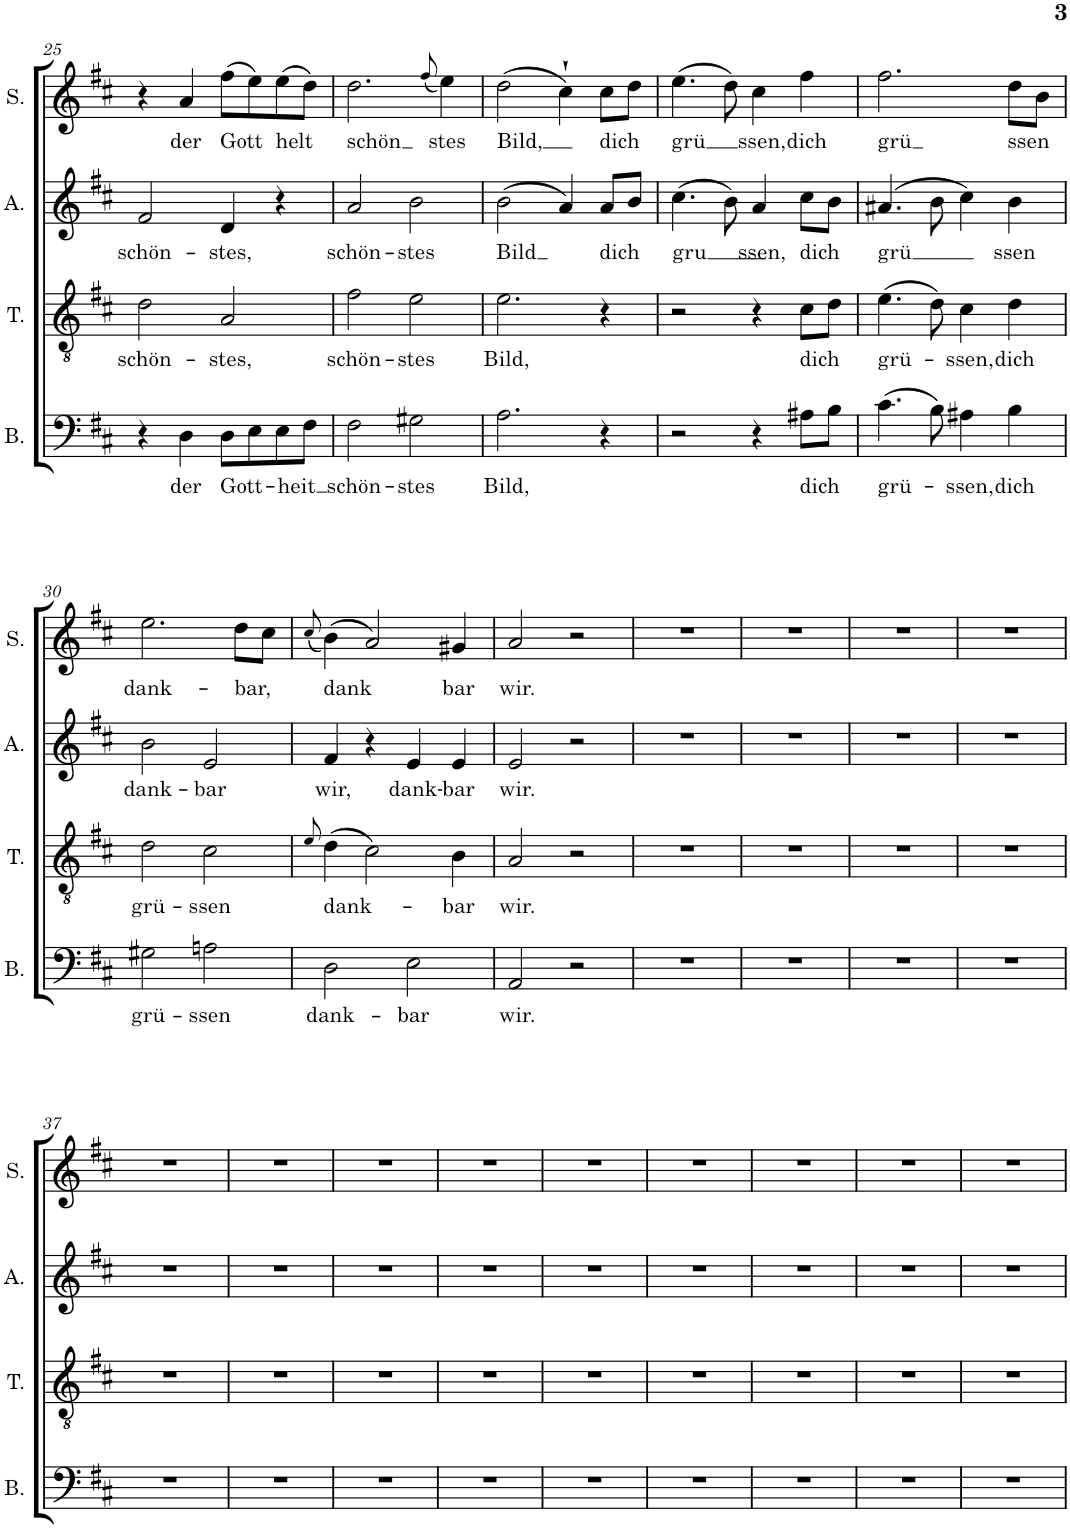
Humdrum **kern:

**kern	**text	**kern	**text	**kern	**text	**kern	**text
*part4	*part4	*part3	*part3	*part2	*part2	*part1	*part1
*staff4	*staff4	*staff3	*staff3	*staff2	*staff2	*staff1	*staff1
*I"Bass	*	*I"Tenor	*	*I"Alto	*	*I"Soprano	*
*I'B.	*	*I'T.	*	*I'A.	*	*I'S.	*
!!LO:PB:g=z
*clefF4	*	*clefGv2	*	*clefG2	*	*clefG2	*
*k[f#c#]	*	*k[f#c#]	*	*k[f#c#]	*	*k[f#c#]	*
*M4/4	*	*M4/4	*	*M4/4	*	*M4/4	*
*met(c)	*	*met(c)	*	*met(c)	*	*met(c)	*
=25	=25	=25	=25	=25	=25	=25	=25
!	!	!	!LO:LY:b	!	!LO:LY:b	!	!
4r	.	2d\	schön-	2f#/	schön-	4r	.
!	!LO:LY:b	!	!	!	!	!	!LO:LY:b
4D\	der	.	.	.	.	4a/	der
!	!LO:LY:b	!	!LO:LY:b	!	!LO:LY:b	!	!LO:LY:b
8D\L	Gott-	2A/	-stes,	4d/	-stes,	(8ff#\L	Gott
8E\	.	.	.	.	.	8ee\)	.
!	!LO:LY:b	!	!	!	!	!	!LO:LY:b
8E\	-heit	.	.	4r	.	(8ee\	helt
8F#\J	.	.	.	.	.	8dd\J)	.
=26	=26	=26	=26	=26	=26	=26	=26
!	!LO:LY:b	!	!LO:LY:b	!	!LO:LY:b	!	!LO:LY:b
2F#\	schön-	2f#\	schön-	2a/	schön-	2.dd\	schön
!	!LO:LY:b	!	!LO:LY:b	!	!LO:LY:b	!	!
2G#X\	-stes	2e\	-stes	2b\	-stes	.	.
.	.	.	.	.	.	(8qff#/	.
!	!	!	!	!	!	!	!LO:LY:b
.	.	.	.	.	.	4ee\)	stes
=27	=27	=27	=27	=27	=27	=27	=27
!	!LO:LY:b	!	!LO:LY:b	!	!LO:LY:b	!	!LO:LY:b
2.A\	Bild,	2.e\	Bild,	(2b\	Bild	(2dd\	Bild,
.	.	.	.	4a/)	.	4cc#`\)	.
!	!	!	!	!	!LO:LY:b	!	!LO:LY:b
4r	.	4r	.	8a/L	dich	8cc#\L	dich
.	.	.	.	8b/J	.	8dd\J	.
=28	=28	=28	=28	=28	=28	=28	=28
!	!	!	!	!	!LO:LY:b	!	!LO:LY:b
2r	.	2r	.	(4.cc#\	gru	(4.ee\	grü
.	.	.	.	8b\)	.	8dd\)	.
!	!	!	!	!	!LO:LY:b	!	!LO:LY:b
4r	.	4r	.	4a/	ssen,	4cc#\	ssen,
!	!LO:LY:b	!	!LO:LY:b	!	!LO:LY:b	!	!LO:LY:b
8A#X\L	dich	8c#\L	dich	8cc#\L	dich	4ff#\	dich
8B\J	.	8d\J	.	8b\J	.	.	.
=29	=29	=29	=29	=29	=29	=29	=29
!	!LO:LY:b	!	!LO:LY:b	!	!LO:LY:b	!	!LO:LY:b
(4.c#\	grü-	(4.e\	grü-	(4.a#X/	grü	2.ff#\	grü
8B\)	.	8d\)	.	8b\	.	.	.
!	!LO:LY:b	!	!LO:LY:b	!	!	!	!
4A#X\	-ssen,	4c#\	-ssen,	4cc#\)	.	.	.
!	!LO:LY:b	!	!LO:LY:b	!	!LO:LY:b	!	!LO:LY:b
4B\	dich	4d\	dich	4b\	ssen	8dd\L	ssen
.	.	.	.	.	.	8b\J	.
!!LO:LB:g=z
=30	=30	=30	=30	=30	=30	=30	=30
!	!LO:LY:b	!	!LO:LY:b	!	!LO:LY:b	!	!LO:LY:b
2G#X\	grü-	2d\	grü-	2b\	dank-	2.ee\	dank-
!	!LO:LY:b	!	!LO:LY:b	!	!LO:LY:b	!	!
2An\	-ssen	2c#\	-ssen	2e/	-bar	.	.
!	!	!	!	!	!	!	!LO:LY:b
.	.	.	.	.	.	8dd\L	-bar,
.	.	.	.	.	.	8cc#\J	.
=31	=31	=31	=31	=31	=31	=31	=31
.	.	8qe/	.	.	.	(8qcc#/	.
!	!LO:LY:b	!	!LO:LY:b	!	!LO:LY:b	!	!LO:LY:b
2D\	dank-	(4d\	dank-	4f#/	wir,	(4b\)	dank
.	.	2c#\)	.	4r	.	2a/)	.
!	!LO:LY:b	!	!	!	!LO:LY:b	!	!
2E\	-bar	.	.	4e/	dank-	.	.
!	!	!	!LO:LY:b	!	!LO:LY:b	!	!LO:LY:b
.	.	4B\	-bar	4e/	-bar	4g#X/	bar
=32	=32	=32	=32	=32	=32	=32	=32
!	!LO:LY:b	!	!LO:LY:b	!	!LO:LY:b	!	!LO:LY:b
2AA/	wir.	2A/	wir.	2e/	wir.	2a/	wir.
2r	.	2r	.	2r	.	2r	.
=33	=33	=33	=33	=33	=33	=33	=33
1r	.	1r	.	1r	.	1r	.
=34	=34	=34	=34	=34	=34	=34	=34
1r	.	1r	.	1r	.	1r	.
=35	=35	=35	=35	=35	=35	=35	=35
1r	.	1r	.	1r	.	1r	.
=36	=36	=36	=36	=36	=36	=36	=36
1r	.	1r	.	1r	.	1r	.
!!LO:LB:g=z
=37	=37	=37	=37	=37	=37	=37	=37
1r	.	1r	.	1r	.	1r	.
=38	=38	=38	=38	=38	=38	=38	=38
1r	.	1r	.	1r	.	1r	.
=39	=39	=39	=39	=39	=39	=39	=39
1r	.	1r	.	1r	.	1r	.
=40	=40	=40	=40	=40	=40	=40	=40
1r	.	1r	.	1r	.	1r	.
=41	=41	=41	=41	=41	=41	=41	=41
1r	.	1r	.	1r	.	1r	.
=42	=42	=42	=42	=42	=42	=42	=42
1r	.	1r	.	1r	.	1r	.
=43	=43	=43	=43	=43	=43	=43	=43
1r	.	1r	.	1r	.	1r	.
=44	=44	=44	=44	=44	=44	=44	=44
1r	.	1r	.	1r	.	1r	.
=45	=45	=45	=45	=45	=45	=45	=45
1r	.	1r	.	1r	.	1r	.
=	=	=	=	=	=	=	=
*-	*-	*-	*-	*-	*-	*-	*-
